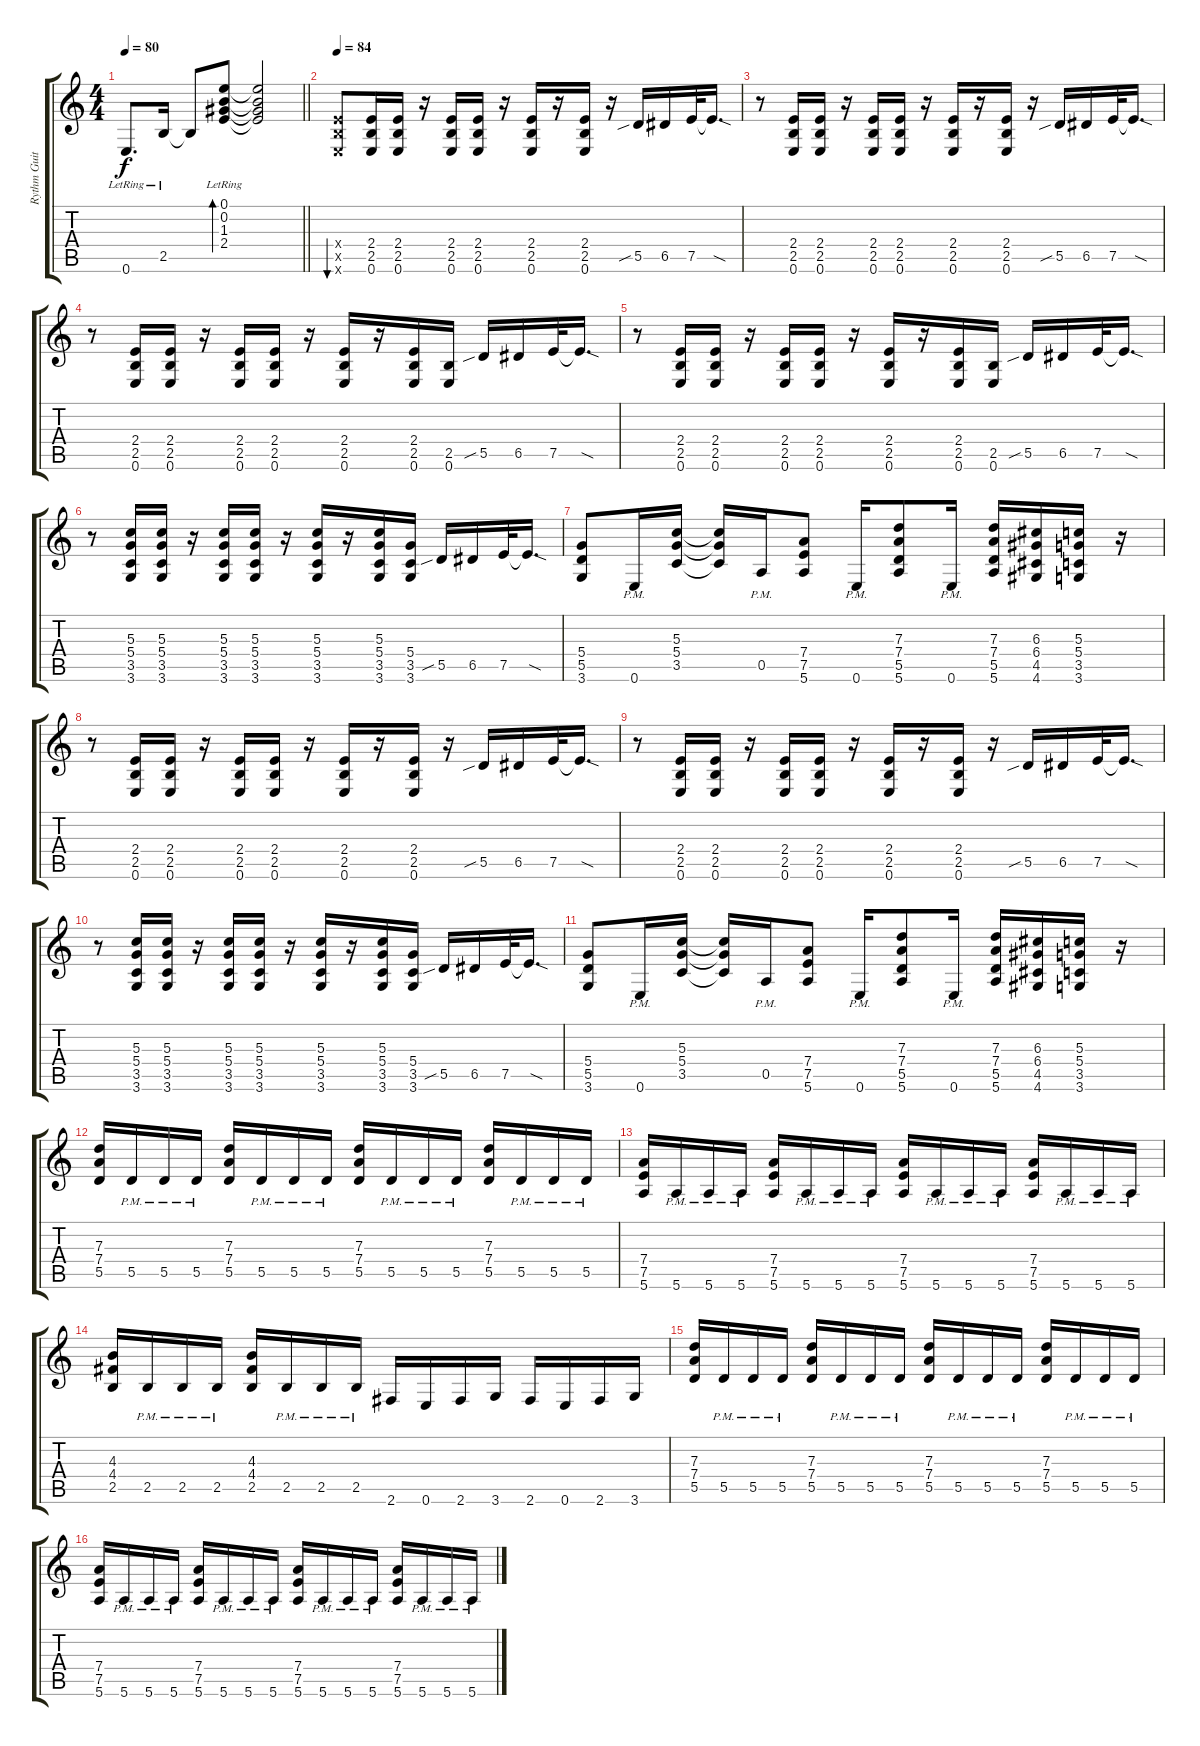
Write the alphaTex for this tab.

\track ("Rythm Guitar 1" "Rythm Guit") {instrument distortionguitar}
\staff {score tabs}
\tuning (E4 B3 G3 D3 A2 E2) {hide}
\ts (4 4)
\tempo 80
\clef g2
\barLineRight lightlight
\ks c
0.6{lr}.8{d dy f} 2.5{lr}.16 2.5{t}.8 (0.1{lr} 0.2{lr} 1.3{lr} 2.4{lr}).8{bd 60} (0.1{t} 0.2{t} 1.3{t} 2.4{t}).2 |
\section ("" "")
\tempo 84
(2.4{x} 2.5{x} 0.6{x}).8{bu 60 volume 9 instrument distortionguitar} (2.4 2.5 0.6).16 (2.4 2.5 0.6).16 r.16 (2.4 2.5 0.6).16 (2.4 2.5 0.6).16 r.16 (2.4 2.5 0.6).16 r.16 (2.4 2.5 0.6).16 r.16 5.5{sib}.16 6.5.16 7.5.32 7.5{sod t}.16{d} |
r.8 (2.4 2.5 0.6).16 (2.4 2.5 0.6).16 r.16 (2.4 2.5 0.6).16 (2.4 2.5 0.6).16 r.16 (2.4 2.5 0.6).16 r.16 (2.4 2.5 0.6).16 r.16 5.5{sib}.16 6.5.16 7.5.32 7.5{sod t}.16{d} |
r.8 (2.4 2.5 0.6).16 (2.4 2.5 0.6).16 r.16 (2.4 2.5 0.6).16 (2.4 2.5 0.6).16 r.16 (2.4 2.5 0.6).16 r.16 (2.4 2.5 0.6).16 (2.5 0.6).16 5.5{sib}.16 6.5.16 7.5.32 7.5{sod t}.16{d} |
r.8 (2.4 2.5 0.6).16 (2.4 2.5 0.6).16 r.16 (2.4 2.5 0.6).16 (2.4 2.5 0.6).16 r.16 (2.4 2.5 0.6).16 r.16 (2.4 2.5 0.6).16 (2.5 0.6).16 5.5{sib}.16 6.5.16 7.5.32 7.5{sod t}.16{d} |
r.8 (5.3 5.4 3.5 3.6).16 (5.3 5.4 3.5 3.6).16 r.16 (5.3 5.4 3.5 3.6).16 (5.3 5.4 3.5 3.6).16 r.16 (5.3 5.4 3.5 3.6).16 r.16 (5.3 5.4 3.5 3.6).16 (5.4 3.5 3.6).16 5.5{sib}.16 6.5.16 7.5.32 7.5{sod t}.16{d} |
(5.4 5.5 3.6).8 0.6{pm}.16 (5.3 5.4 3.5).16 (5.3{t} 5.4{t} 3.5{t}).16 0.5{pm}.16 (7.4 7.5 5.6).8 0.6{pm}.16 (7.3 7.4 5.5 5.6).8 0.6{pm}.16 (7.3 7.4 5.5 5.6).16 (6.3 6.4 4.5 4.6).16 (5.3 5.4 3.5 3.6).16 r.16 |
r.8 (2.4 2.5 0.6).16 (2.4 2.5 0.6).16 r.16 (2.4 2.5 0.6).16 (2.4 2.5 0.6).16 r.16 (2.4 2.5 0.6).16 r.16 (2.4 2.5 0.6).16 r.16 5.5{sib}.16 6.5.16 7.5.32 7.5{sod t}.16{d} |
r.8 (2.4 2.5 0.6).16 (2.4 2.5 0.6).16 r.16 (2.4 2.5 0.6).16 (2.4 2.5 0.6).16 r.16 (2.4 2.5 0.6).16 r.16 (2.4 2.5 0.6).16 r.16 5.5{sib}.16 6.5.16 7.5.32 7.5{sod t}.16{d} |
r.8 (5.3 5.4 3.5 3.6).16 (5.3 5.4 3.5 3.6).16 r.16 (5.3 5.4 3.5 3.6).16 (5.3 5.4 3.5 3.6).16 r.16 (5.3 5.4 3.5 3.6).16 r.16 (5.3 5.4 3.5 3.6).16 (5.4 3.5 3.6).16 5.5{sib}.16 6.5.16 7.5.32 7.5{sod t}.16{d} |
(5.4 5.5 3.6).8 0.6{pm}.16 (5.3 5.4 3.5).16 (5.3{t} 5.4{t} 3.5{t}).16 0.5{pm}.16 (7.4 7.5 5.6).8 0.6{pm}.16 (7.3 7.4 5.5 5.6).8 0.6{pm}.16 (7.3 7.4 5.5 5.6).16 (6.3 6.4 4.5 4.6).16 (5.3 5.4 3.5 3.6).16 r.16 |
(7.3 7.4 5.5).16 5.5{pm}.16 5.5{pm}.16 5.5{pm}.16 (7.3 7.4 5.5).16 5.5{pm}.16 5.5{pm}.16 5.5{pm}.16 (7.3 7.4 5.5).16 5.5{pm}.16 5.5{pm}.16 5.5{pm}.16 (7.3 7.4 5.5).16 5.5{pm}.16 5.5{pm}.16 5.5{pm}.16 |
(7.4 7.5 5.6).16 5.6{pm}.16 5.6{pm}.16 5.6{pm}.16 (7.4 7.5 5.6).16 5.6{pm}.16 5.6{pm}.16 5.6{pm}.16 (7.4 7.5 5.6).16 5.6{pm}.16 5.6{pm}.16 5.6{pm}.16 (7.4 7.5 5.6).16 5.6{pm}.16 5.6{pm}.16 5.6{pm}.16 |
(4.3 4.4 2.5).16 2.5{pm}.16 2.5{pm}.16 2.5{pm}.16 (4.3 4.4 2.5).16 2.5{pm}.16 2.5{pm}.16 2.5{pm}.16 2.6.16 0.6.16 2.6.16 3.6.16 2.6.16 0.6.16 2.6.16 3.6.16 |
(7.3 7.4 5.5).16 5.5{pm}.16 5.5{pm}.16 5.5{pm}.16 (7.3 7.4 5.5).16 5.5{pm}.16 5.5{pm}.16 5.5{pm}.16 (7.3 7.4 5.5).16 5.5{pm}.16 5.5{pm}.16 5.5{pm}.16 (7.3 7.4 5.5).16 5.5{pm}.16 5.5{pm}.16 5.5{pm}.16 |
(7.4 7.5 5.6).16 5.6{pm}.16 5.6{pm}.16 5.6{pm}.16 (7.4 7.5 5.6).16 5.6{pm}.16 5.6{pm}.16 5.6{pm}.16 (7.4 7.5 5.6).16 5.6{pm}.16 5.6{pm}.16 5.6{pm}.16 (7.4 7.5 5.6).16 5.6{pm}.16 5.6{pm}.16 5.6{pm}.16
